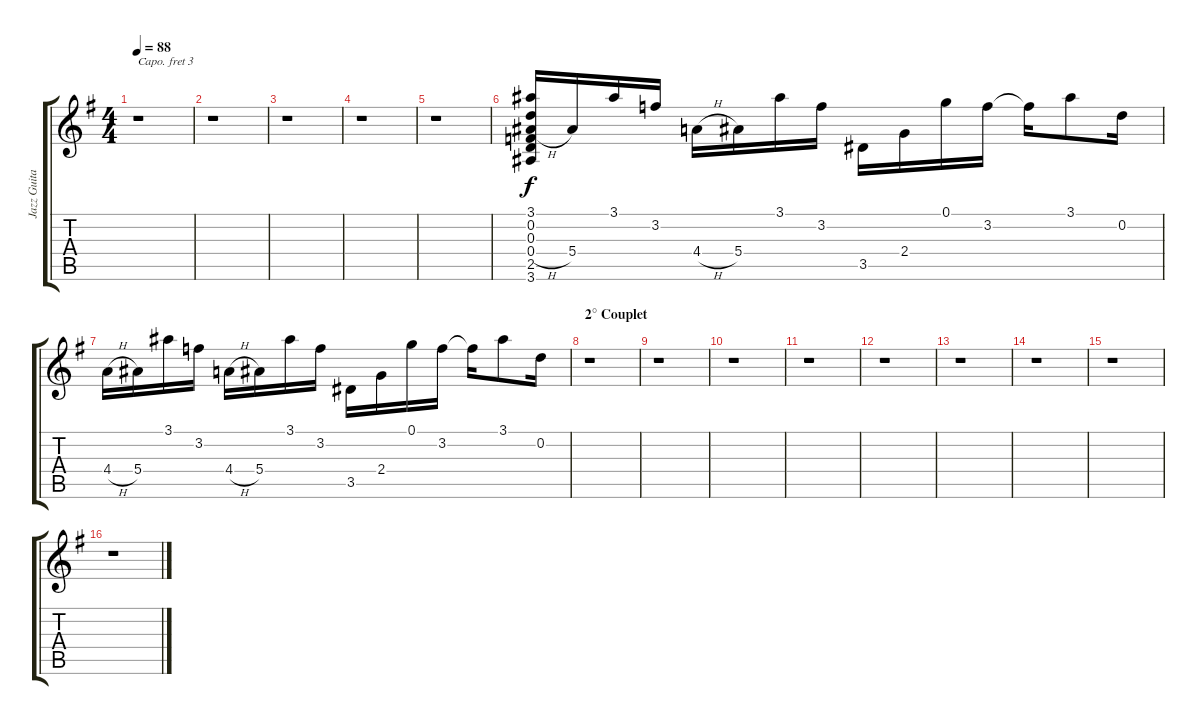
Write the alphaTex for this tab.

\track ("Jazz Guitar " "Jazz Guita") {instrument electricguitarjazz}
\staff {score tabs}
\capo 3
\tuning (E4 B3 G3 D3 A2 E2) {hide}
\ts (4 4)
\tempo 88
\clef g2
\ks g
r.1{dy f} |
r.1 |
r.1 |
r.1 |
r.1 |
(3.1 0.2 0.3 0.4{h} 2.5 3.6).16{instrument acousticguitarnylon} 5.4.16 3.1.16 3.2.16 4.4{h}.16 5.4.16 3.1.16 3.2.16 3.5.16 2.4.16 0.1.16 3.2.16 3.2{t}.16 3.1.8 0.2.16 |
4.4{h}.16{instrument acousticguitarnylon} 5.4.16 3.1.16 3.2.16 4.4{h}.16 5.4.16 3.1.16 3.2.16 3.5.16 2.4.16 0.1.16 3.2.16 3.2{t}.16 3.1.8 0.2.16 |
\section ("" "2° Couplet")
r.1 |
r.1 |
r.1 |
r.1 |
r.1 |
r.1 |
r.1 |
r.1 |
r.1
